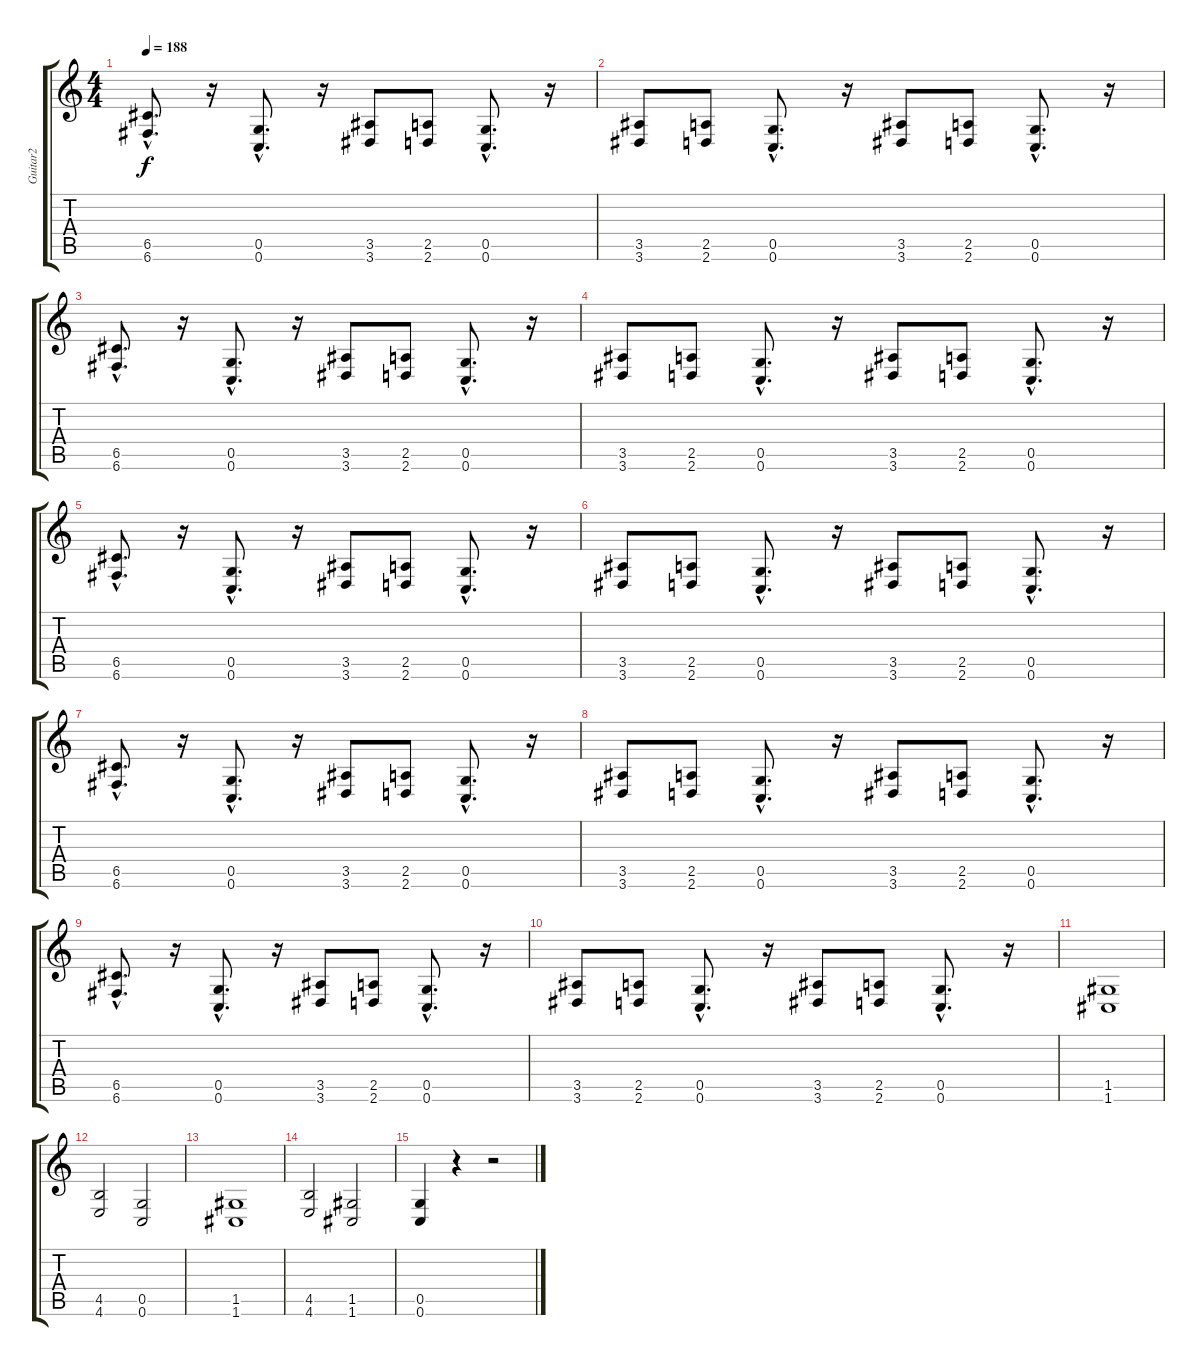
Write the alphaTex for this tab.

\track ("Guitar2" "Guitar2") {instrument distortionguitar}
\staff {score tabs}
\tuning (D4 A3 F3 C3 G2 C2) {hide}
\ts (4 4)
\tempo 188
\clef g2
\ks c
(6.5{hac} 6.6{hac}).8{d dy f} r.16 (0.5{hac} 0.6{hac}).8{d} r.16 (3.5 3.6).8 (2.5 2.6).8 (0.5{hac} 0.6{hac}).8{d} r.16 |
(3.5 3.6).8 (2.5 2.6).8 (0.5{hac} 0.6{hac}).8{d} r.16 (3.5 3.6).8 (2.5 2.6).8 (0.5{hac} 0.6{hac}).8{d} r.16 |
(6.5{hac} 6.6{hac}).8{d} r.16 (0.5{hac} 0.6{hac}).8{d} r.16 (3.5 3.6).8 (2.5 2.6).8 (0.5{hac} 0.6{hac}).8{d} r.16 |
(3.5 3.6).8 (2.5 2.6).8 (0.5{hac} 0.6{hac}).8{d} r.16 (3.5 3.6).8 (2.5 2.6).8 (0.5{hac} 0.6{hac}).8{d} r.16 |
(6.5{hac} 6.6{hac}).8{d} r.16 (0.5{hac} 0.6{hac}).8{d} r.16 (3.5 3.6).8 (2.5 2.6).8 (0.5{hac} 0.6{hac}).8{d} r.16 |
(3.5 3.6).8 (2.5 2.6).8 (0.5{hac} 0.6{hac}).8{d} r.16 (3.5 3.6).8 (2.5 2.6).8 (0.5{hac} 0.6{hac}).8{d} r.16 |
(6.5{hac} 6.6{hac}).8{d} r.16 (0.5{hac} 0.6{hac}).8{d} r.16 (3.5 3.6).8 (2.5 2.6).8 (0.5{hac} 0.6{hac}).8{d} r.16 |
(3.5 3.6).8 (2.5 2.6).8 (0.5{hac} 0.6{hac}).8{d} r.16 (3.5 3.6).8 (2.5 2.6).8 (0.5{hac} 0.6{hac}).8{d} r.16 |
(6.5{hac} 6.6{hac}).8{d} r.16 (0.5{hac} 0.6{hac}).8{d} r.16 (3.5 3.6).8 (2.5 2.6).8 (0.5{hac} 0.6{hac}).8{d} r.16 |
(3.5 3.6).8 (2.5 2.6).8 (0.5{hac} 0.6{hac}).8{d} r.16 (3.5 3.6).8 (2.5 2.6).8 (0.5{hac} 0.6{hac}).8{d} r.16 |
(1.5 1.6).1 |
(4.5 4.6).2 (0.5 0.6).2 |
(1.5 1.6).1 |
(4.5 4.6).2 (1.5 1.6).2 |
(0.5 0.6).4 r.4 r.2
